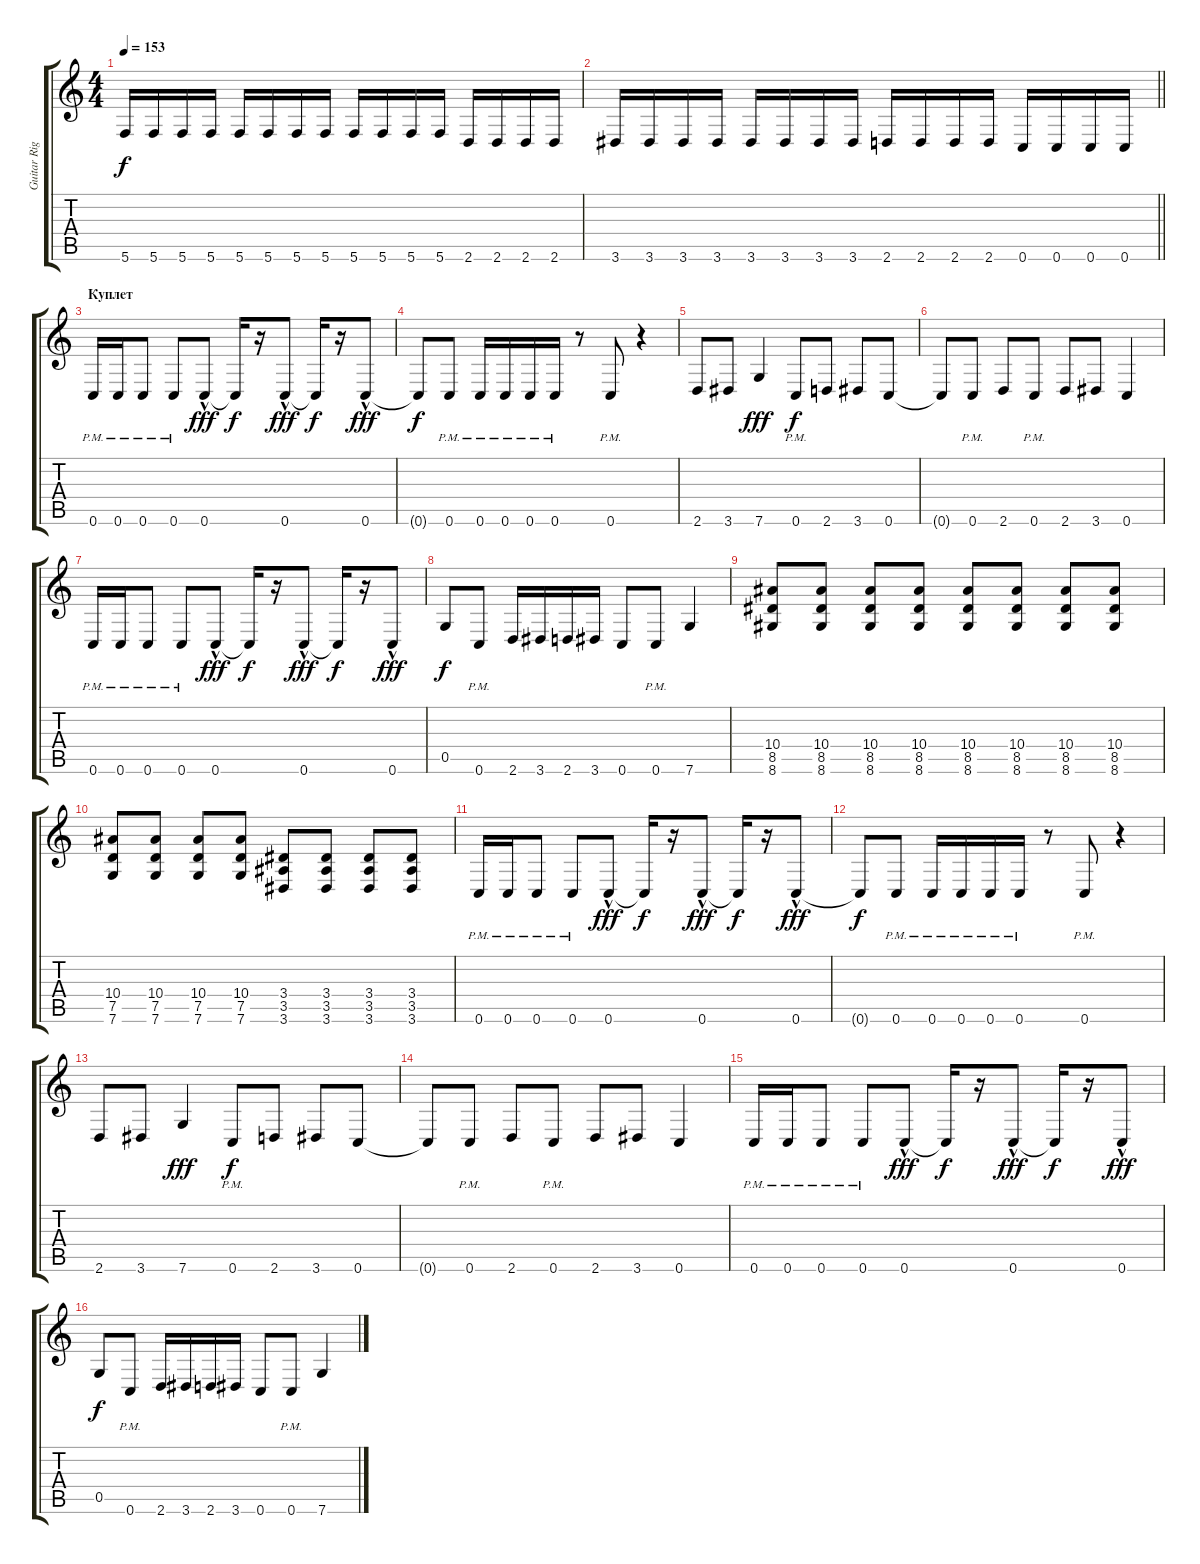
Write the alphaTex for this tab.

\track ("Guitar Right" "Guitar Rig") {instrument distortionguitar}
\staff {score tabs}
\tuning (D4 A3 F3 C3 G2 C2) {hide}
\ts (4 4)
\tempo 153
\clef g2
\ks c
5.6.16{dy f} 5.6.16 5.6.16 5.6.16 5.6.16 5.6.16 5.6.16 5.6.16 5.6.16 5.6.16 5.6.16 5.6.16 2.6.16 2.6.16 2.6.16 2.6.16 |
\barLineRight lightlight
3.6.16 3.6.16 3.6.16 3.6.16 3.6.16 3.6.16 3.6.16 3.6.16 2.6.16 2.6.16 2.6.16 2.6.16 0.6.16 0.6.16 0.6.16 0.6.16 |
\section ("" "Куплет")
0.6{pm}.16 0.6{pm}.16 0.6{pm}.8 0.6{pm}.8 0.6{hac}.8{dy fff} 0.6{t}.16{dy f} r.16 0.6{hac}.8{dy fff} 0.6{t}.16{dy f} r.16 0.6{hac}.8{dy fff} |
0.6{t}.8{dy f} 0.6{pm}.8 0.6{pm}.16 0.6{pm}.16 0.6{pm}.16 0.6{pm}.16 r.8 0.6{pm}.8 r.4 |
2.6.8 3.6.8 7.6.4{dy fff} 0.6{pm}.8{dy f} 2.6.8 3.6.8 0.6.8 |
0.6{t}.8 0.6{pm}.8 2.6.8 0.6{pm}.8 2.6.8 3.6.8 0.6.4 |
0.6{pm}.16 0.6{pm}.16 0.6{pm}.8 0.6{pm}.8 0.6{hac}.8{dy fff} 0.6{t}.16{dy f} r.16 0.6{hac}.8{dy fff} 0.6{t}.16{dy f} r.16 0.6{hac}.8{dy fff} |
0.5.8{dy f} 0.6{pm}.8 2.6.16 3.6.16 2.6.16 3.6.16 0.6.8 0.6{pm}.8 7.6.4 |
(10.4 8.5 8.6).8 (10.4 8.5 8.6).8 (10.4 8.5 8.6).8 (10.4 8.5 8.6).8 (10.4 8.5 8.6).8 (10.4 8.5 8.6).8 (10.4 8.5 8.6).8 (10.4 8.5 8.6).8 |
(10.4 7.5 7.6).8 (10.4 7.5 7.6).8 (10.4 7.5 7.6).8 (10.4 7.5 7.6).8 (3.4 3.5 3.6).8 (3.4 3.5 3.6).8 (3.4 3.5 3.6).8 (3.4 3.5 3.6).8 |
0.6{pm}.16 0.6{pm}.16 0.6{pm}.8 0.6{pm}.8 0.6{hac}.8{dy fff} 0.6{t}.16{dy f} r.16 0.6{hac}.8{dy fff} 0.6{t}.16{dy f} r.16 0.6{hac}.8{dy fff} |
0.6{t}.8{dy f} 0.6{pm}.8 0.6{pm}.16 0.6{pm}.16 0.6{pm}.16 0.6{pm}.16 r.8 0.6{pm}.8 r.4 |
2.6.8 3.6.8 7.6.4{dy fff} 0.6{pm}.8{dy f} 2.6.8 3.6.8 0.6.8 |
0.6{t}.8 0.6{pm}.8 2.6.8 0.6{pm}.8 2.6.8 3.6.8 0.6.4 |
0.6{pm}.16 0.6{pm}.16 0.6{pm}.8 0.6{pm}.8 0.6{hac}.8{dy fff} 0.6{t}.16{dy f} r.16 0.6{hac}.8{dy fff} 0.6{t}.16{dy f} r.16 0.6{hac}.8{dy fff} |
0.5.8{dy f} 0.6{pm}.8 2.6.16 3.6.16 2.6.16 3.6.16 0.6.8 0.6{pm}.8 7.6.4
